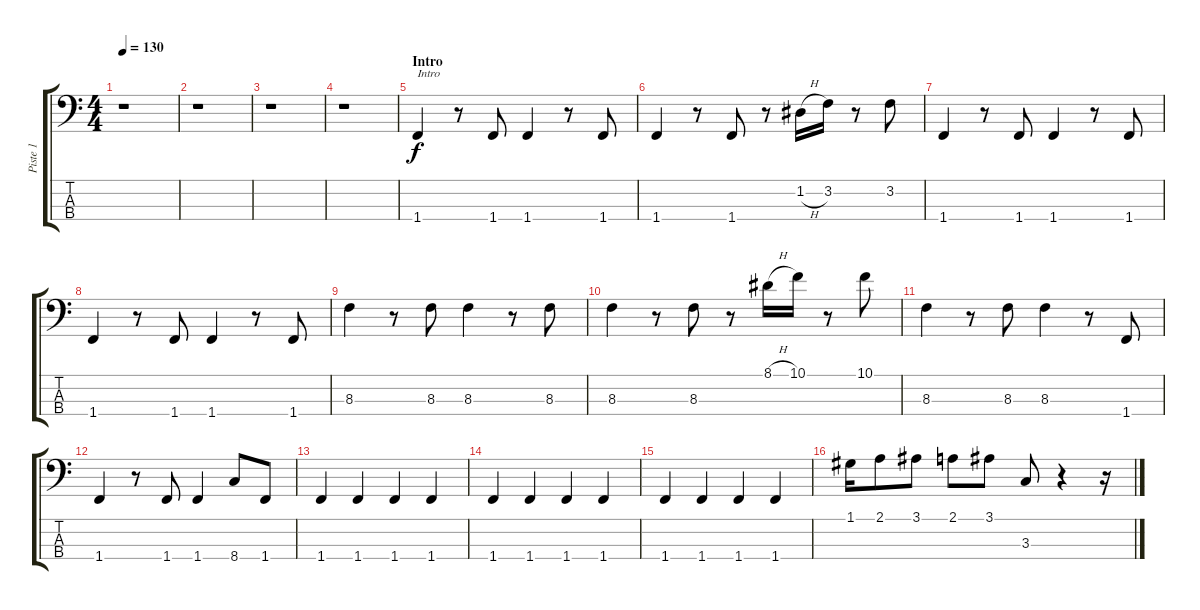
\track ("Piste 1" "Piste 1") {instrument slapbass1}
\staff {score tabs}
\tuning (G2 D2 A1 E1) {hide}
\ts (4 4)
\tempo 130
\clef f4
\ks c
r.1{dy f instrument slapbass1} |
r.1 |
r.1 |
r.1 |
\section ("" "Intro")
1.4.4{txt "Intro"} r.8 1.4.8 1.4.4 r.8 1.4.8 |
1.4.4 r.8 1.4.8 r.8 1.2{h}.16 3.2.16 r.8 3.2.8 |
1.4.4 r.8 1.4.8 1.4.4 r.8 1.4.8 |
1.4.4 r.8 1.4.8 1.4.4 r.8 1.4.8 |
8.3.4 r.8 8.3.8 8.3.4 r.8 8.3.8 |
8.3.4 r.8 8.3.8 r.8 8.1{h}.16 10.1.16 r.8 10.1.8 |
8.3.4 r.8 8.3.8 8.3.4 r.8 1.4.8 |
1.4.4 r.8 1.4.8 1.4.4 8.4.8 1.4.8 |
1.4.4 1.4.4 1.4.4 1.4.4 |
1.4.4 1.4.4 1.4.4 1.4.4 |
1.4.4 1.4.4 1.4.4 1.4.4 |
1.1.16{instrument electricbassfinger} 2.1.8 3.1.8 2.1.8 3.1.8 3.3.8 r.4 r.16
